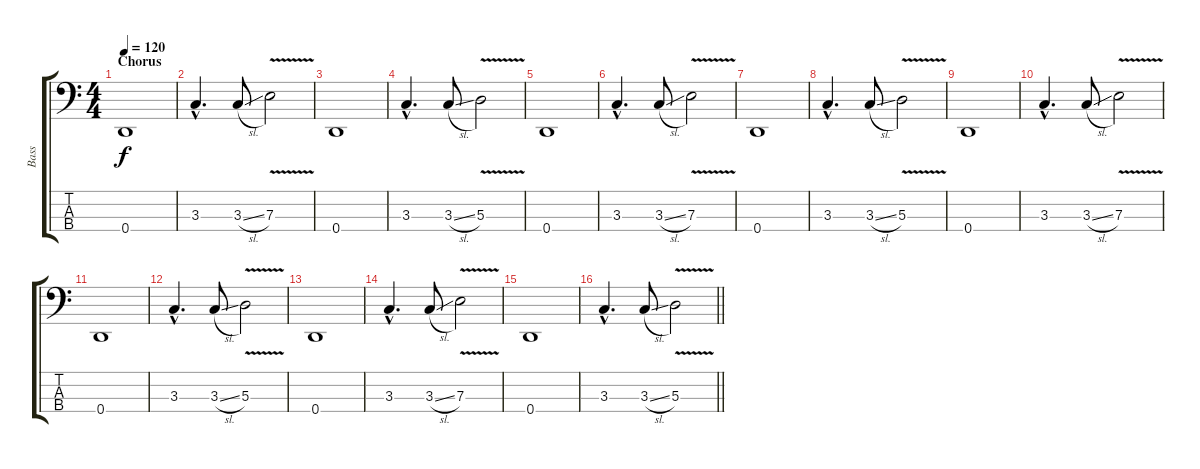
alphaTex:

\track ("Bass" "Bass") {instrument electricbasspick}
\staff {score tabs}
\tuning (G2 D2 A1 D1) {hide}
\ts (4 4)
\section ("" "Chorus")
\tempo 120
\clef f4
\ks c
0.4.1{dy f} |
3.3{hac}.4{d} 3.3{sl}.8 7.3{v}.2 |
0.4.1 |
3.3{hac}.4{d} 3.3{sl}.8 5.3{v}.2 |
0.4.1 |
3.3{hac}.4{d} 3.3{sl}.8 7.3{v}.2 |
0.4.1 |
3.3{hac}.4{d} 3.3{sl}.8 5.3{v}.2 |
0.4.1 |
3.3{hac}.4{d} 3.3{sl}.8 7.3{v}.2 |
0.4.1 |
3.3{hac}.4{d} 3.3{sl}.8 5.3{v}.2 |
0.4.1 |
3.3{hac}.4{d} 3.3{sl}.8 7.3{v}.2 |
0.4.1 |
\barLineRight lightlight
3.3{hac}.4{d} 3.3{sl}.8 5.3{v}.2
